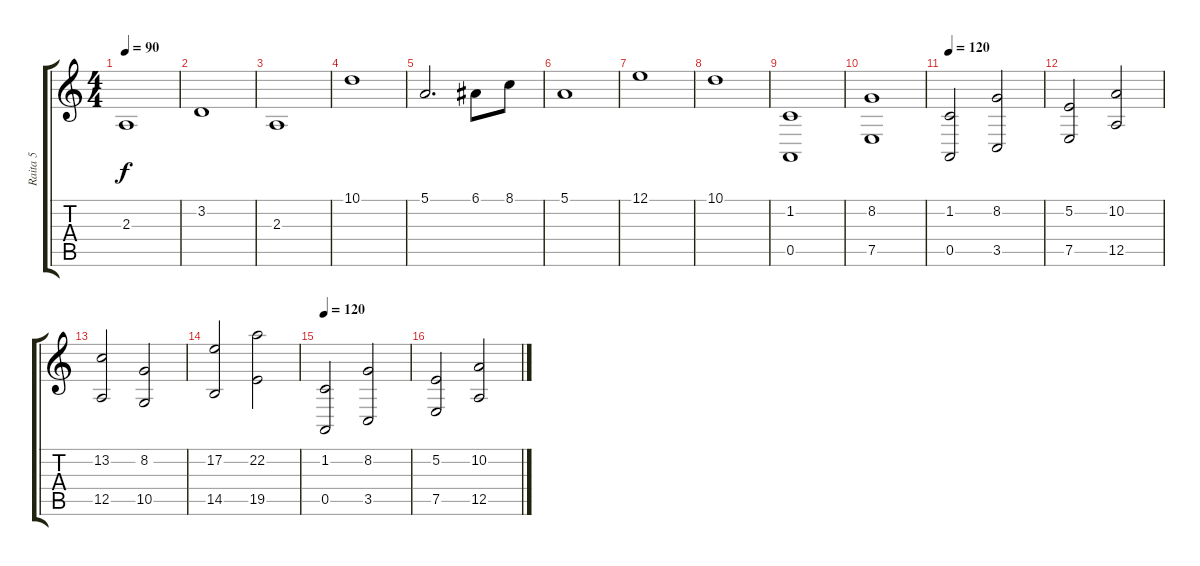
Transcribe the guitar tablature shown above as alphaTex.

\track ("Raita 5" "Raita 5") {instrument stringensemble1}
\staff {score tabs}
\tuning (E4 B3 G3 D3 A2 E2) {hide}
\ts (4 4)
\tempo 90
\clef g2
\ks c
2.3.1{dy f} |
3.2.1 |
2.3.1 |
10.1.1 |
5.1.2{d} 6.1.8 8.1.8 |
5.1.1 |
12.1.1 |
10.1.1 |
(1.2 0.5).1 |
(8.2 7.5).1 |
\tempo 120
(1.2 0.5).2 (8.2 3.5).2 |
(5.2 7.5).2 (10.2 12.5).2 |
(13.2 12.5).2 (8.2 10.5).2 |
(17.2 14.5).2 (22.2 19.5).2 |
\tempo 120
(1.2 0.5).2 (8.2 3.5).2 |
(5.2 7.5).2 (10.2 12.5).2
